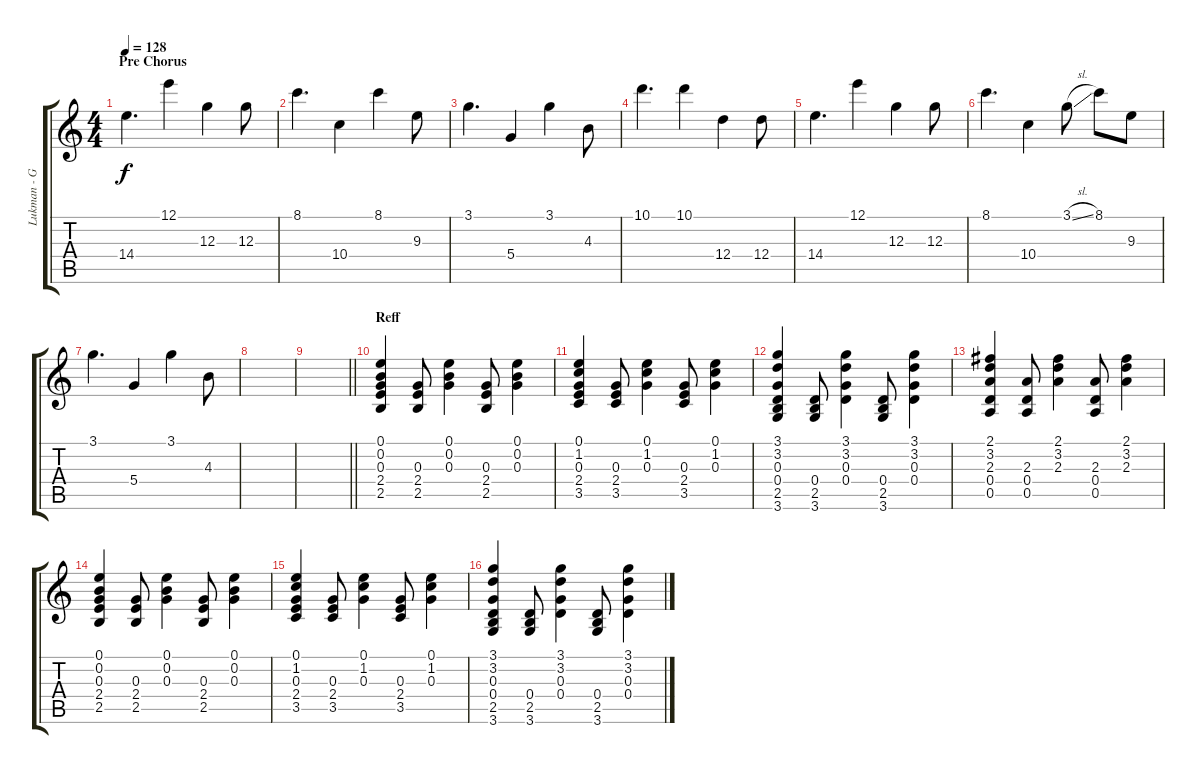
\track ("Lukman - Guitar 2" "Lukman - G") {instrument overdrivenguitar}
\staff {score tabs}
\tuning (E4 B3 G3 D3 A2 E2) {hide}
\ts (4 4)
\section ("" "Pre Chorus")
\tempo 128
\clef g2
\ks c
14.4.4{d dy f volume 12 instrument overdrivenguitar} 12.1.4 12.3.4 12.3.8 |
8.1.4{d} 10.4.4 8.1.4 9.3.8 |
3.1.4{d} 5.4.4 3.1.4 4.3.8 |
10.1.4{d} 10.1.4 12.4.4 12.4.8 |
14.4.4{d} 12.1.4 12.3.4 12.3.8 |
8.1.4{d} 10.4.4 3.1{sl}.8 8.1.8 9.3.8 |
3.1.4{d} 5.4.4 3.1.4 4.3.8 |
|
\barLineRight lightlight
|
\section ("" "Reff")
(0.1 0.2 0.3 2.4 2.5).4{volume 5 instrument acousticguitarsteel} (0.3 2.4 2.5).8 (0.1 0.2 0.3).4 (0.3 2.4 2.5).8 (0.1 0.2 0.3).4 |
(0.1 1.2 0.3 2.4 3.5).4 (0.3 2.4 3.5).8 (0.1 1.2 0.3).4 (0.3 2.4 3.5).8 (0.1 1.2 0.3).4 |
(3.1 3.2 0.3 0.4 2.5 3.6).4 (0.4 2.5 3.6).8 (3.1 3.2 0.3 0.4).4 (0.4 2.5 3.6).8 (3.1 3.2 0.3 0.4).4 |
(2.1 3.2 2.3 0.4 0.5).4 (2.3 0.4 0.5).8 (2.1 3.2 2.3).4 (2.3 0.4 0.5).8 (2.1 3.2 2.3).4 |
(0.1 0.2 0.3 2.4 2.5).4 (0.3 2.4 2.5).8 (0.1 0.2 0.3).4 (0.3 2.4 2.5).8 (0.1 0.2 0.3).4 |
(0.1 1.2 0.3 2.4 3.5).4 (0.3 2.4 3.5).8 (0.1 1.2 0.3).4 (0.3 2.4 3.5).8 (0.1 1.2 0.3).4 |
(3.1 3.2 0.3 0.4 2.5 3.6).4 (0.4 2.5 3.6).8 (3.1 3.2 0.3 0.4).4 (0.4 2.5 3.6).8 (3.1 3.2 0.3 0.4).4
